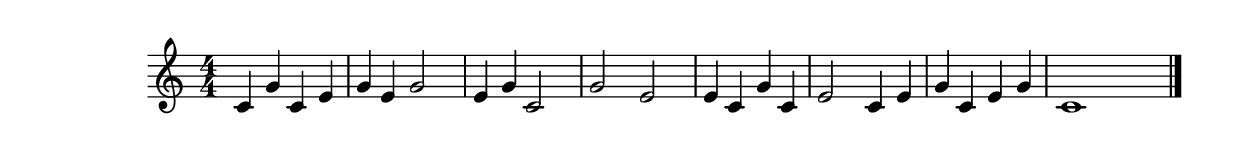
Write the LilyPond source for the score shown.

\version "2.20.0"
\header {
\include "lilypond-book-preamble.ly"
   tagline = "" % removed
 }
\score {
 {
  \relative c'{\numericTimeSignature c g' c, e g e g2 e4 g c,2 g' e e4 c g' c, e2 c4 e g c, e g c,1 \bar "|."}

}
\layout {
  \context {
      \Score 
      proportionalNotationDuration =  #(ly:make-moment 1/5)
 }
 }
\midi {\tempo 4 = 120}
}
